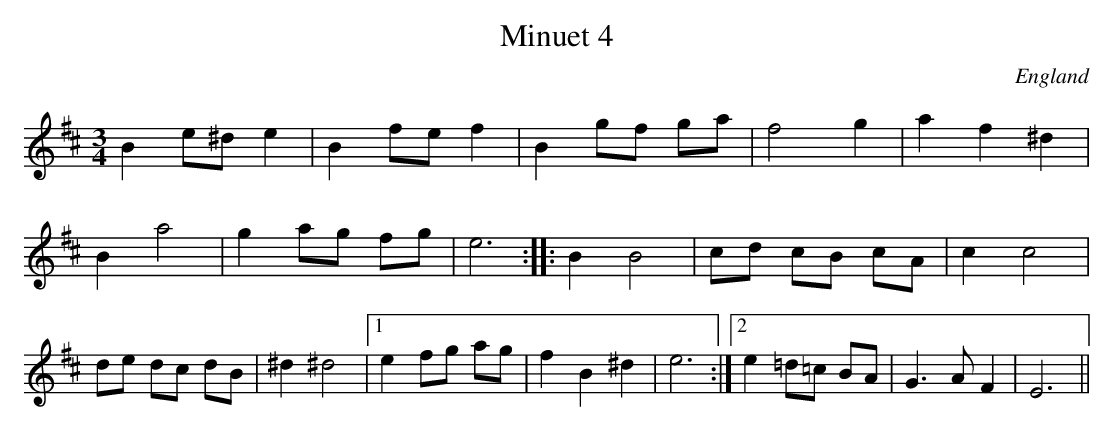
X:1
T:Minuet 4
O:England
M:3/4
K:EDor
B2 e^d e2 | B2 fe f2 | B2 gf ga | f4 g2 |\
a2 f2 ^d2 | B2 a4 | g2 ag fg | e6 ::\
B2 B4 | cd cB cA | c2 c4 | de dc dB | \
^d2 ^d4 | [1\
e2 fg ag | f2 B2 ^d2 | e6 :| [2\
e2 =d=c BA | G3A F2 | E6 ||**
